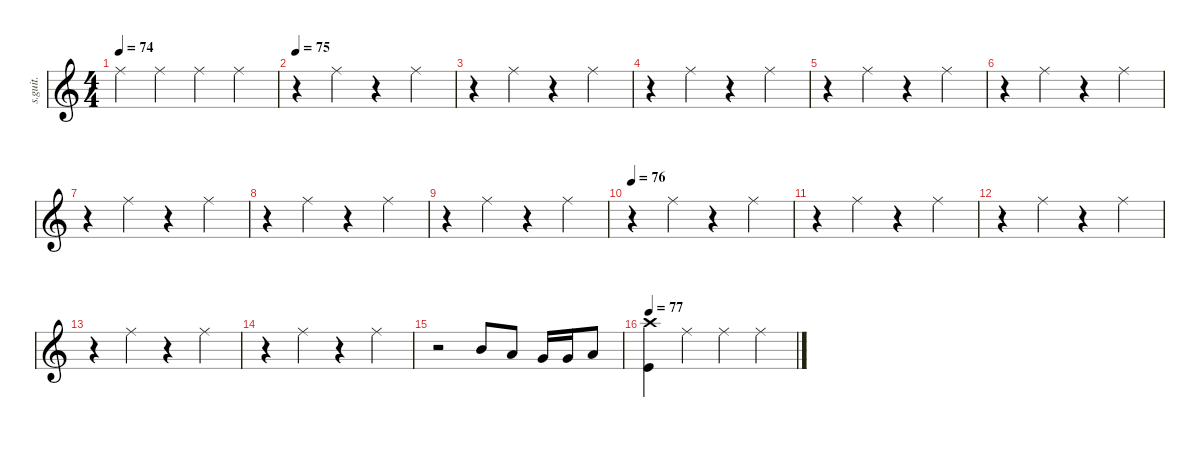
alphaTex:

\defaultSystemsLayout 4
\hideDynamics
\bracketExtendMode nobrackets
\track ("Matt Sorum (Drums)" "s.guit.") {instrument percussion}
\staff {score}
\articulation defaults
\ts (4 4)
\beaming (8 2 2 2 2)
\tempo 74
\clef g2
\ks c "Ride (middle)".4{lyrics (0 "") lyrics (1 "") lyrics (2 "") lyrics (3 "") lyrics (4 "") dy f} "Ride (middle)".4{lyrics (0 "") lyrics (1 "") lyrics (2 "") lyrics (3 "") lyrics (4 "")} "Ride (middle)".4{lyrics (0 "") lyrics (1 "") lyrics (2 "") lyrics (3 "") lyrics (4 "")} "Ride (middle)".4{lyrics (0 "") lyrics (1 "") lyrics (2 "") lyrics (3 "") lyrics (4 "")}
|
\tempo 75
r.4 "Ride (middle)".4{lyrics (0 "") lyrics (1 "") lyrics (2 "") lyrics (3 "") lyrics (4 "")} r.4 "Ride (middle)".4{lyrics (0 "") lyrics (1 "") lyrics (2 "") lyrics (3 "") lyrics (4 "")} |
r.4 "Ride (middle)".4{lyrics (0 "") lyrics (1 "") lyrics (2 "") lyrics (3 "") lyrics (4 "")} r.4 "Ride (middle)".4{lyrics (0 "") lyrics (1 "") lyrics (2 "") lyrics (3 "") lyrics (4 "")} |
r.4 "Ride (middle)".4{lyrics (0 "") lyrics (1 "") lyrics (2 "") lyrics (3 "") lyrics (4 "")} r.4 "Ride (middle)".4{lyrics (0 "") lyrics (1 "") lyrics (2 "") lyrics (3 "") lyrics (4 "")} |
r.4 "Ride (middle)".4{lyrics (0 "") lyrics (1 "") lyrics (2 "") lyrics (3 "") lyrics (4 "")} r.4 "Ride (middle)".4{lyrics (0 "") lyrics (1 "") lyrics (2 "") lyrics (3 "") lyrics (4 "")} |
r.4 "Ride (middle)".4{lyrics (0 "") lyrics (1 "") lyrics (2 "") lyrics (3 "") lyrics (4 "")} r.4 "Ride (middle)".4{lyrics (0 "") lyrics (1 "") lyrics (2 "") lyrics (3 "") lyrics (4 "")} |
r.4 "Ride (middle)".4{lyrics (0 "") lyrics (1 "") lyrics (2 "") lyrics (3 "") lyrics (4 "")} r.4 "Ride (middle)".4{lyrics (0 "") lyrics (1 "") lyrics (2 "") lyrics (3 "") lyrics (4 "")} |
r.4 "Ride (middle)".4{lyrics (0 "") lyrics (1 "") lyrics (2 "") lyrics (3 "") lyrics (4 "")} r.4 "Ride (middle)".4{lyrics (0 "") lyrics (1 "") lyrics (2 "") lyrics (3 "") lyrics (4 "")} |
r.4 "Ride (middle)".4{lyrics (0 "") lyrics (1 "") lyrics (2 "") lyrics (3 "") lyrics (4 "")} r.4 "Ride (middle)".4{lyrics (0 "") lyrics (1 "") lyrics (2 "") lyrics (3 "") lyrics (4 "")} |
\tempo 76
r.4 "Ride (middle)".4{lyrics (0 "") lyrics (1 "") lyrics (2 "") lyrics (3 "") lyrics (4 "")} r.4 "Ride (middle)".4{lyrics (0 "") lyrics (1 "") lyrics (2 "") lyrics (3 "") lyrics (4 "")} |
r.4 "Ride (middle)".4{lyrics (0 "") lyrics (1 "") lyrics (2 "") lyrics (3 "") lyrics (4 "")} r.4 "Ride (middle)".4{lyrics (0 "") lyrics (1 "") lyrics (2 "") lyrics (3 "") lyrics (4 "")} |
r.4 "Ride (middle)".4{lyrics (0 "") lyrics (1 "") lyrics (2 "") lyrics (3 "") lyrics (4 "")} r.4 "Ride (middle)".4{lyrics (0 "") lyrics (1 "") lyrics (2 "") lyrics (3 "") lyrics (4 "")} |
r.4 "Ride (middle)".4{lyrics (0 "") lyrics (1 "") lyrics (2 "") lyrics (3 "") lyrics (4 "")} r.4 "Ride (middle)".4{lyrics (0 "") lyrics (1 "") lyrics (2 "") lyrics (3 "") lyrics (4 "")} |
r.4 "Ride (middle)".4{lyrics (0 "") lyrics (1 "") lyrics (2 "") lyrics (3 "") lyrics (4 "")} r.4 "Ride (middle)".4{lyrics (0 "") lyrics (1 "") lyrics (2 "") lyrics (3 "") lyrics (4 "")} |
r.2 "Mid Tom (hit)".8{lyrics (0 "") lyrics (1 "") lyrics (2 "") lyrics (3 "") lyrics (4 "")} "Low Tom (hit)".8{lyrics (0 "") lyrics (1 "") lyrics (2 "") lyrics (3 "") lyrics (4 "")} "Very Low Tom (hit)".16{lyrics (0 "") lyrics (1 "") lyrics (2 "") lyrics (3 "") lyrics (4 "")} "Very Low Tom (hit)".16{lyrics (0 "") lyrics (1 "") lyrics (2 "") lyrics (3 "") lyrics (4 "")} "Low Floor Tom (hit)".8{lyrics (0 "") lyrics (1 "") lyrics (2 "") lyrics (3 "") lyrics (4 "")} |
\tempo 77
("Crash high (hit)" "Kick (hit)").4{lyrics (0 "") lyrics (1 "") lyrics (2 "") lyrics (3 "") lyrics (4 "")} "Ride (middle)".4{lyrics (0 "") lyrics (1 "") lyrics (2 "") lyrics (3 "") lyrics (4 "")} "Ride (middle)".4{lyrics (0 "") lyrics (1 "") lyrics (2 "") lyrics (3 "") lyrics (4 "")} "Ride (middle)".4{lyrics (0 "") lyrics (1 "") lyrics (2 "") lyrics (3 "") lyrics (4 "")}
